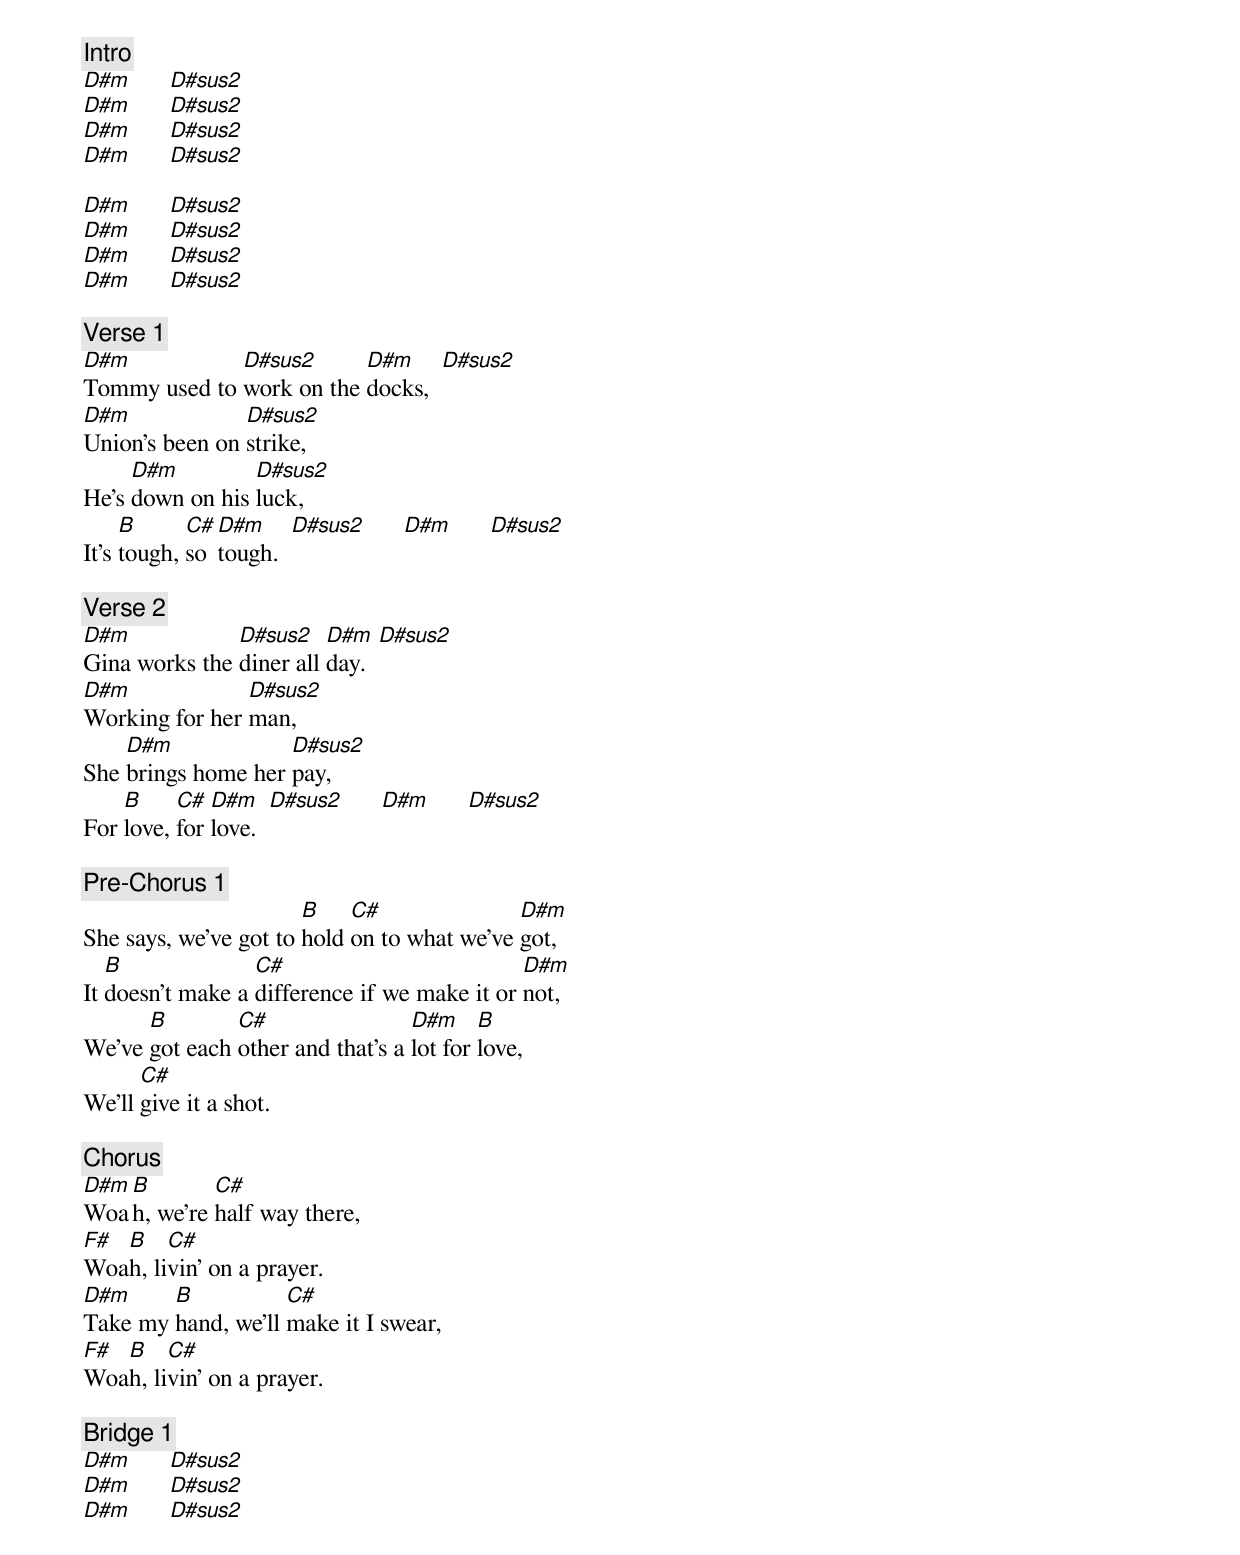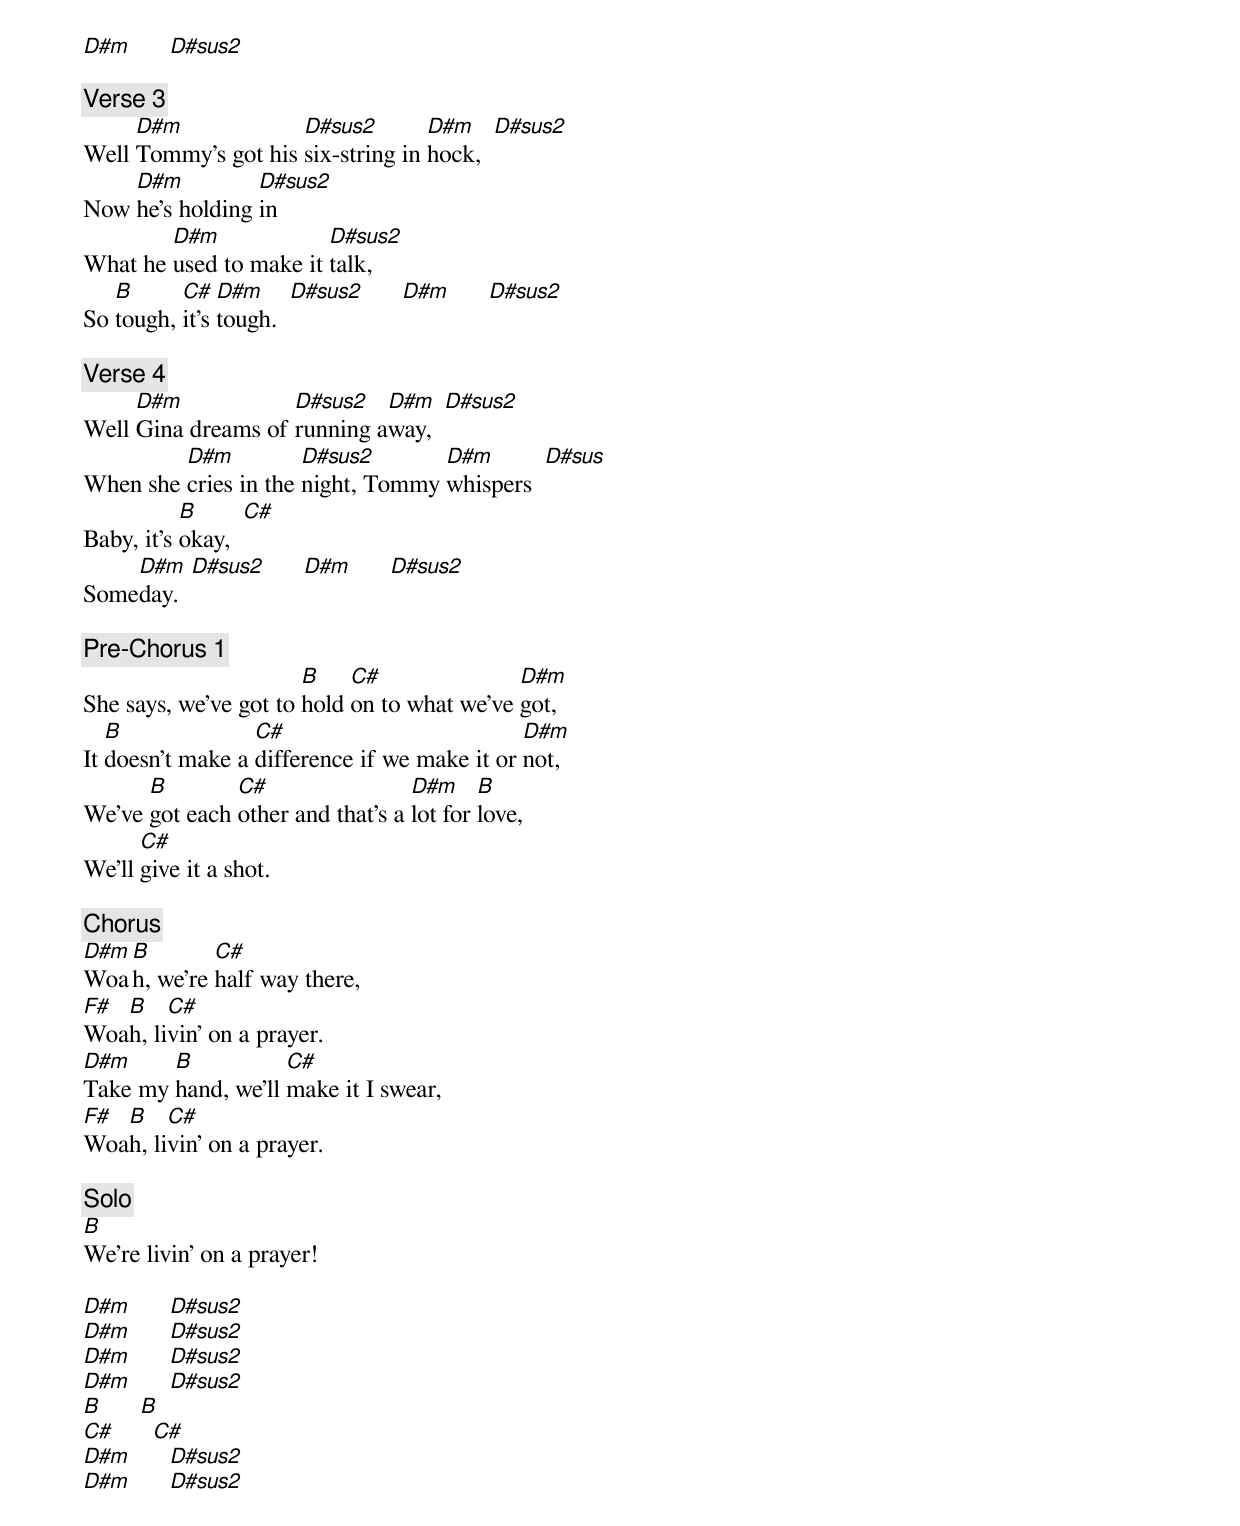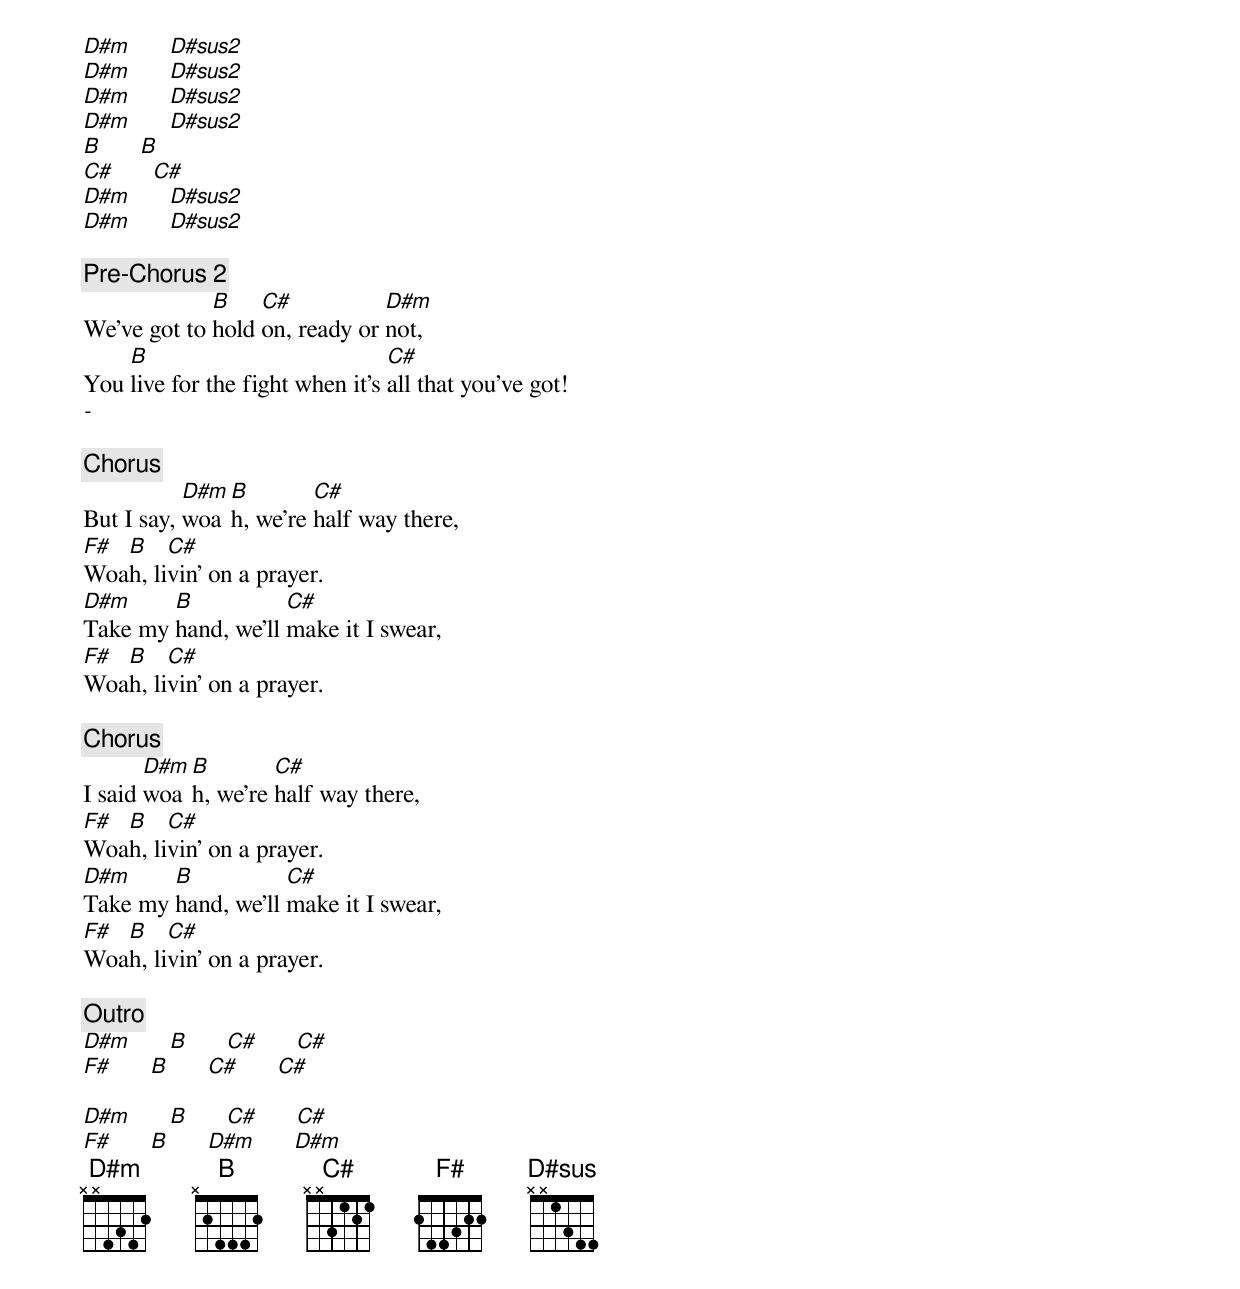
{c: Intro}
[D#m]      [D#sus2]
[D#m]      [D#sus2]
[D#m]      [D#sus2]
[D#m]      [D#sus2]

[D#m]      [D#sus2]
[D#m]      [D#sus2]
[D#m]      [D#sus2]
[D#m]      [D#sus2]

{c: Verse 1}
[D#m]Tommy used to [D#sus2]work on the [D#m]docks,  [D#sus2]
[D#m]Union's been on [D#sus2]strike,
He's [D#m]down on his [D#sus2]luck,
It's [B]tough, [C#]so [D#m]tough.  [D#sus2]      [D#m]      [D#sus2]

{c: Verse 2}
[D#m]Gina works the [D#sus2]diner all [D#m]day.  [D#sus2]
[D#m]Working for her [D#sus2]man,
She [D#m]brings home her [D#sus2]pay,
For [B]love, [C#]for [D#m]love.  [D#sus2]      [D#m]      [D#sus2]

{c: Pre-Chorus 1}
She says, we've got to [B]hold [C#]on to what we've [D#m]got,
It [B]doesn't make a [C#]difference if we make it or [D#m]not,
We've [B]got each [C#]other and that's a [D#m]lot for [B]love,
We'll [C#]give it a shot.

{c: Chorus}
[D#m]Woa[B]h, we're [C#]half way there,
[F#]Woa[B]h, li[C#]vin' on a prayer.
[D#m]Take my [B]hand, we'll [C#]make it I swear,
[F#]Woa[B]h, li[C#]vin' on a prayer.

{c: Bridge 1}
[D#m]      [D#sus2]
[D#m]      [D#sus2]
[D#m]      [D#sus2]
[D#m]      [D#sus2]

{c: Verse 3}
Well [D#m]Tommy's got his [D#sus2]six-string in [D#m]hock,  [D#sus2]
Now [D#m]he's holding [D#sus2]in
What he [D#m]used to make it [D#sus2]talk,
So [B]tough, [C#]it's [D#m]tough.  [D#sus2]      [D#m]      [D#sus2]

{c: Verse 4}
Well [D#m]Gina dreams of [D#sus2]running a[D#m]way,  [D#sus2]
When she [D#m]cries in the [D#sus2]night, Tommy [D#m]whispers  [D#sus]
Baby, it's [B]okay,  [C#]
Some[D#m]day.  [D#sus2]      [D#m]      [D#sus2]

{c: Pre-Chorus 1}
She says, we've got to [B]hold [C#]on to what we've [D#m]got,
It [B]doesn't make a [C#]difference if we make it or [D#m]not,
We've [B]got each [C#]other and that's a [D#m]lot for [B]love,
We'll [C#]give it a shot.

{c: Chorus}
[D#m]Woa[B]h, we're [C#]half way there,
[F#]Woa[B]h, li[C#]vin' on a prayer.
[D#m]Take my [B]hand, we'll [C#]make it I swear,
[F#]Woa[B]h, li[C#]vin' on a prayer.

{c: Solo}
[B]We're livin' on a prayer!

[D#m]      [D#sus2]
[D#m]      [D#sus2]
[D#m]      [D#sus2]
[D#m]      [D#sus2]
[B]      [B]
[C#]      [C#]
[D#m]      [D#sus2]
[D#m]      [D#sus2]

[D#m]      [D#sus2]
[D#m]      [D#sus2]
[D#m]      [D#sus2]
[D#m]      [D#sus2]
[B]      [B]
[C#]      [C#]
[D#m]      [D#sus2]
[D#m]      [D#sus2]

{c: Pre-Chorus 2}
We've got to [B]hold [C#]on, ready or [D#m]not,
You [B]live for the fight when it's [C#]all that you've got!
[-]

{c: Chorus}
But I say, [D#m]woa[B]h, we're [C#]half way there,
[F#]Woa[B]h, li[C#]vin' on a prayer.
[D#m]Take my [B]hand, we'll [C#]make it I swear,
[F#]Woa[B]h, li[C#]vin' on a prayer.

{c: Chorus}
I said [D#m]woa[B]h, we're [C#]half way there,
[F#]Woa[B]h, li[C#]vin' on a prayer.
[D#m]Take my [B]hand, we'll [C#]make it I swear,
[F#]Woa[B]h, li[C#]vin' on a prayer.

{c: Outro}
[D#m]      [B]      [C#]      [C#]
[F#]      [B]      [C#]      [C#]

[D#m]      [B]      [C#]      [C#]
[F#]      [B]      [D#m]      [D#m]
